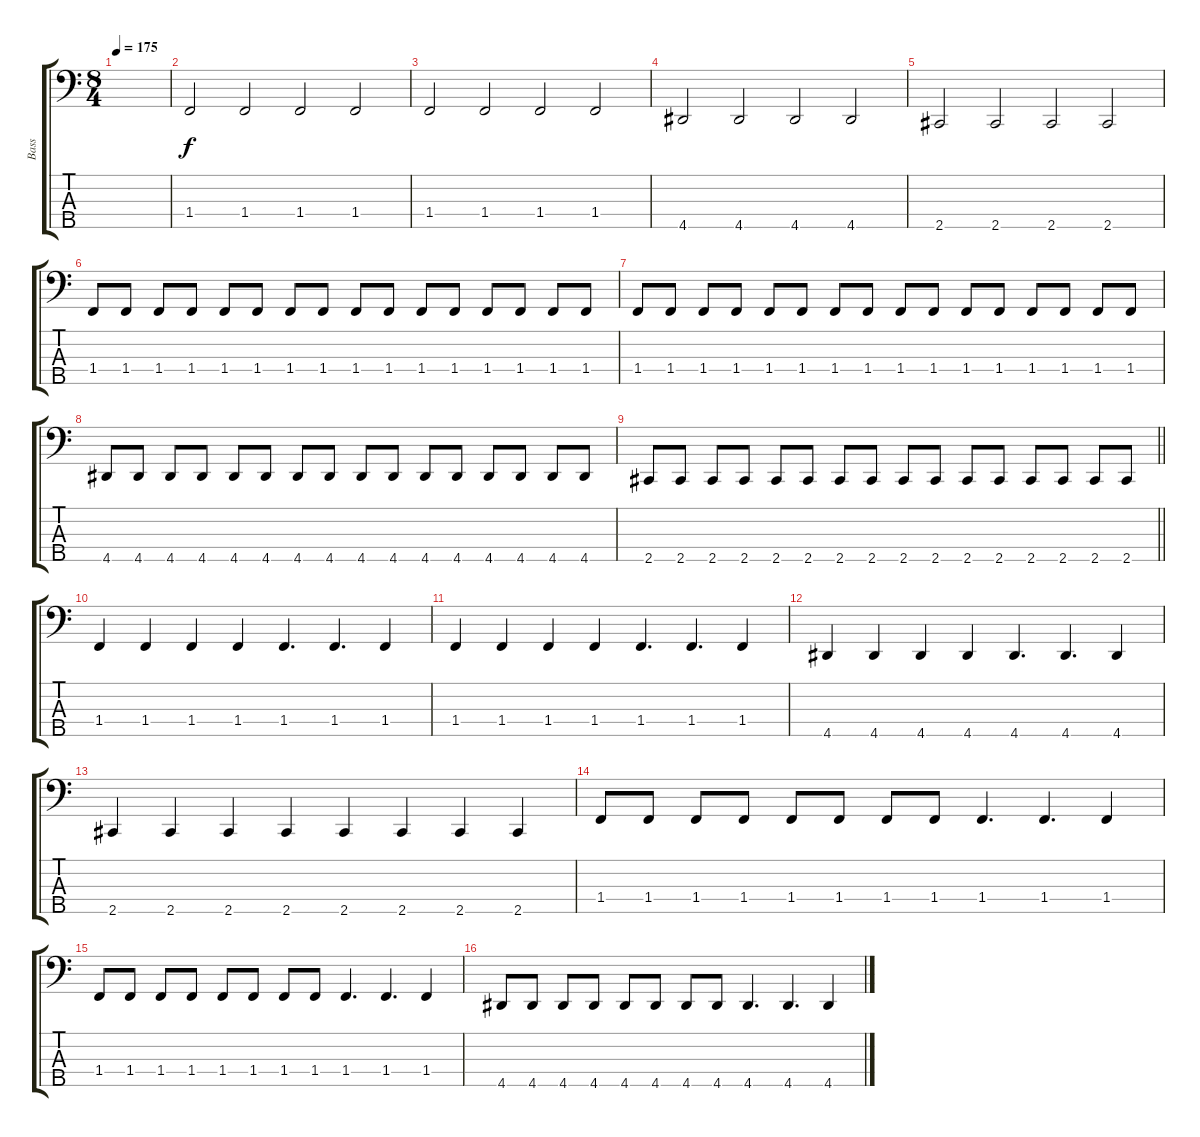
\track ("Bass" "Bass") {instrument electricbassfinger}
\staff {score tabs}
\tuning (G2 D2 A1 E1 B0) {hide}
\ts (8 4)
\tempo 175
\clef f4
\ks c
|
1.4.2 1.4.2 1.4.2 1.4.2 |
1.4.2 1.4.2 1.4.2 1.4.2 |
4.5.2 4.5.2 4.5.2 4.5.2 |
2.5.2 2.5.2 2.5.2 2.5.2 |
1.4.8 1.4.8 1.4.8 1.4.8 1.4.8 1.4.8 1.4.8 1.4.8 1.4.8 1.4.8 1.4.8 1.4.8 1.4.8 1.4.8 1.4.8 1.4.8 |
1.4.8 1.4.8 1.4.8 1.4.8 1.4.8 1.4.8 1.4.8 1.4.8 1.4.8 1.4.8 1.4.8 1.4.8 1.4.8 1.4.8 1.4.8 1.4.8 |
4.5.8 4.5.8 4.5.8 4.5.8 4.5.8 4.5.8 4.5.8 4.5.8 4.5.8 4.5.8 4.5.8 4.5.8 4.5.8 4.5.8 4.5.8 4.5.8 |
\barLineRight lightlight
2.5.8 2.5.8 2.5.8 2.5.8 2.5.8 2.5.8 2.5.8 2.5.8 2.5.8 2.5.8 2.5.8 2.5.8 2.5.8 2.5.8 2.5.8 2.5.8 |
\section ("" "")
1.4.4 1.4.4 1.4.4 1.4.4 1.4.4{d} 1.4.4{d} 1.4.4 |
1.4.4 1.4.4 1.4.4 1.4.4 1.4.4{d} 1.4.4{d} 1.4.4 |
4.5.4 4.5.4 4.5.4 4.5.4 4.5.4{d} 4.5.4{d} 4.5.4 |
2.5.4 2.5.4 2.5.4 2.5.4 2.5.4 2.5.4 2.5.4 2.5.4 |
1.4.8 1.4.8 1.4.8 1.4.8 1.4.8 1.4.8 1.4.8 1.4.8 1.4.4{d} 1.4.4{d} 1.4.4 |
1.4.8 1.4.8 1.4.8 1.4.8 1.4.8 1.4.8 1.4.8 1.4.8 1.4.4{d} 1.4.4{d} 1.4.4 |
4.5.8 4.5.8 4.5.8 4.5.8 4.5.8 4.5.8 4.5.8 4.5.8 4.5.4{d} 4.5.4{d} 4.5.4
